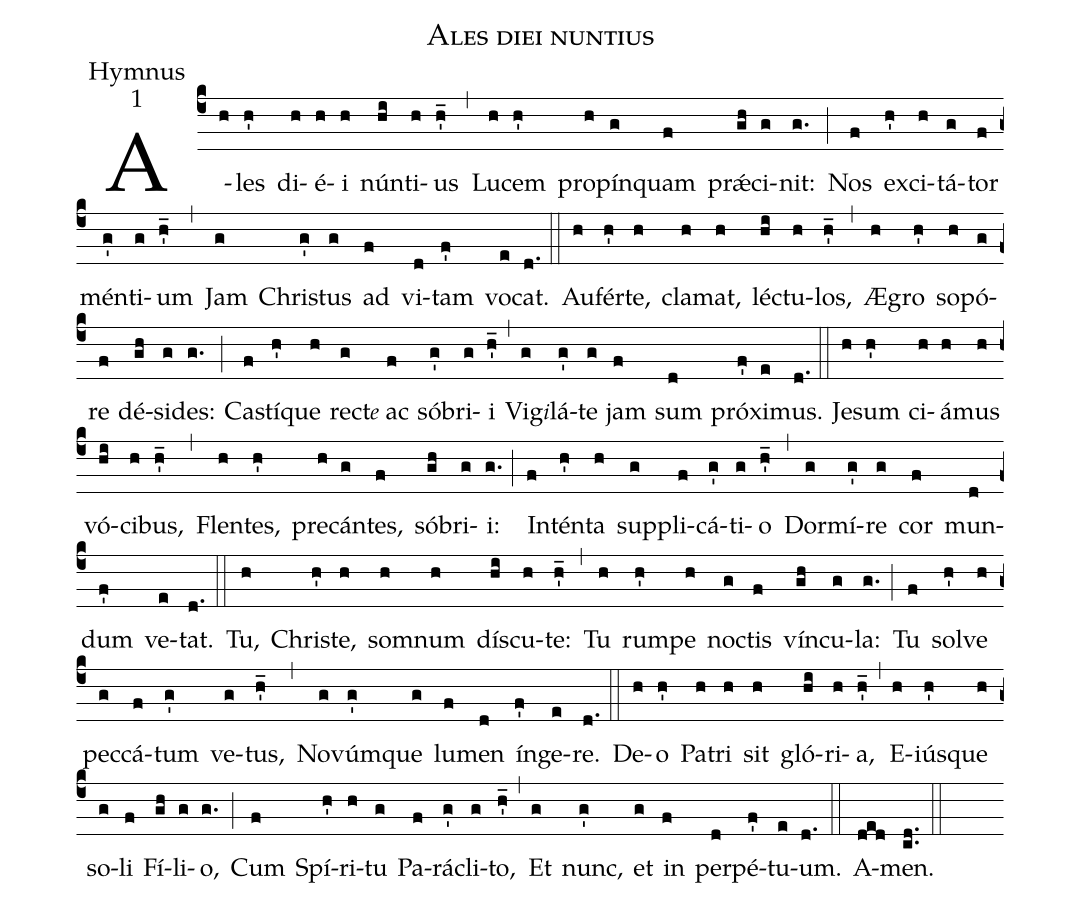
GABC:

name:Ales diei nuntius;
office-part:Hymnus;
mode:1;
%%
(c4)
A(h)les(h') di(h)é(h)i(h) nún(hi)ti(h)us(h'_) (,)
Lu(h)cem(h') pro(h)pín(g)quam(f) prǽ(gh)ci(g)nit:(g.) (;)
Nos(f) ex(h')ci(h)tá(g)tor(f) mén(g')ti(g)um(h'_) (,)
Jam(g) Chri(g')stus(g) ad(f) vi(d)tam(f') vo(e)cat.(d.) (::)

Au(h)fér(h')te,(h) cla(h)mat,(h) lé(hi)ctu(h)los,(h'_) (,)
Æ(h)gro(h') so(h)pó(g)re(f) dé(gh)si(g)des:(g.) (;)
Ca(f)stí(h')que(h) re(g)ct<e>e</e> {a}c(f) só(g')bri(g)i(h'_) (,)
Vi(g)g<e>i</e>l{á}(g')te(g) jam(f) sum(d) pró(f')xi(e)mus.(d.) (::)

Je(h)sum(h') ci(h)á(h)mus(h) vó(hi)ci(h)bus,(h'_) (,)
Flen(h)tes,(h') pre(h)cán(g)tes,(f) só(gh)bri(g)i:(g.) (;)
In(f)tén(h')ta(h) sup(g)pli(f)cá(g')ti(g)o(h'_) (,)
Dor(g)mí(g')re(g) cor(f) mun(d)dum(f') ve(e)tat.(d.) (::)

Tu,(h) Chri(h')ste,(h) som(h)num(h) dí(hi)scu(h)te:(h'_) (,)
Tu(h) rum(h')pe(h) no(g)ctis(f) vín(gh)cu(g)la:(g.) (;)
Tu(f) sol(h')ve(h) pec(g)cá(f)tum(g') ve(g)tus,(h'_) (,)
No(g)vúm(g')que(g) lu(f)men(d) ín(f')ge(e)re.(d.) (::)

De(h)o(h') Pa(h)tri(h) sit(h) gló(hi)ri(h)a,(h'_) (,)
E(h)iús(h')que(h) so(g)li(f) Fí(gh)li(g)o,(g.) (;)
Cum(f) Spí(h')ri(h)tu(g) Pa(f)rá(g')cli(g)to,(h'_) (,)
Et(g) nunc,(g') et(g) in(f) per(d)pé(f')tu(e)um.(d.) (::)

A(ded)men.(cd..) (::)
